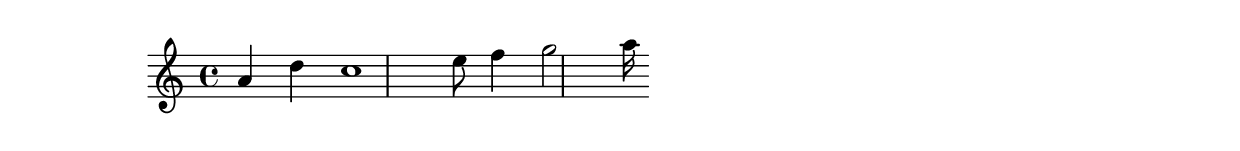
%{
Welcome to LilyPond
===================

Congratulations, LilyPond has been installed successfully.

Now to take it for the first test run.

  1. Save this file

  2. Select

       Compile > Typeset file

  from the menu.

  The file is processed, and

  3.  The PDF viewer will pop up. Click one of the noteheads.


That's it.  For more information, visit http://lilypond.org .

%}

\version "2.20.0"  % necessary for upgrading to future LilyPond versions.

\relative {
a'4 d4 c1 e8 f4 g2 a16 
}
